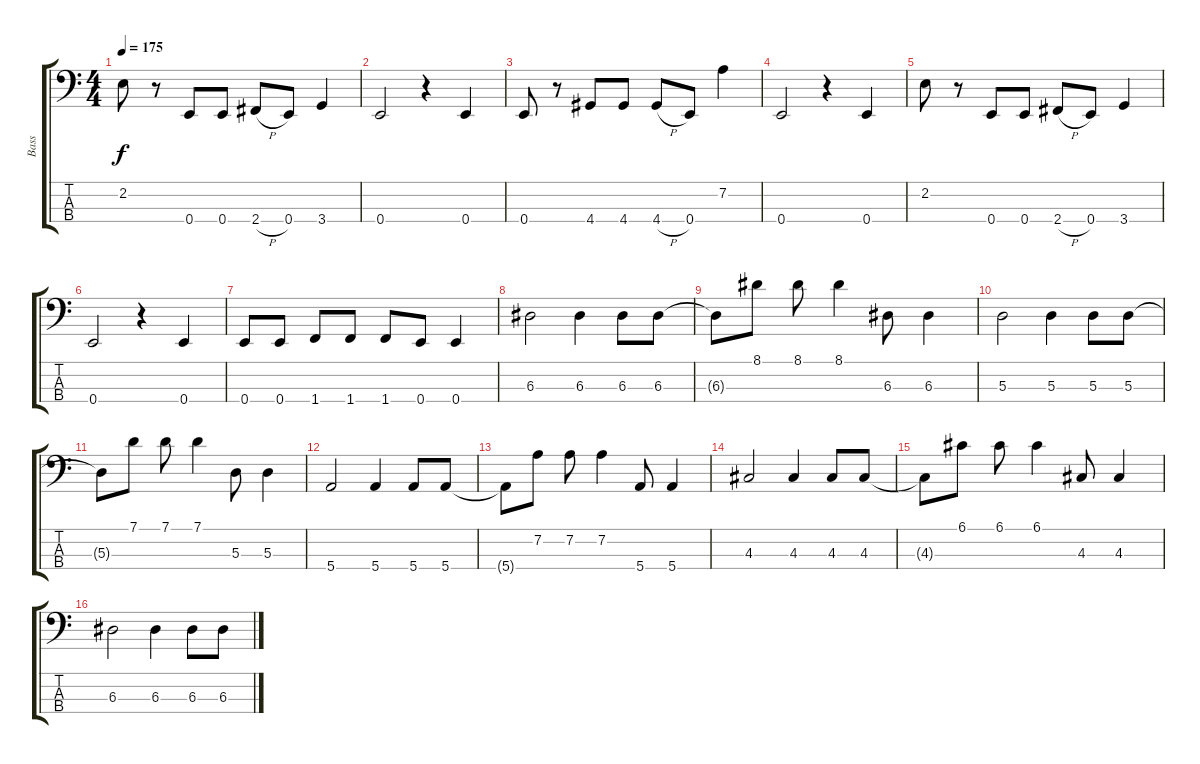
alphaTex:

\track ("Bass" "Bass") {instrument electricbassfinger}
\staff {score tabs}
\tuning (G2 D2 A1 E1) {hide}
\ts (4 4)
\tempo 175
\clef f4
\ks c
2.2.8{dy f} r.8 0.4.8 0.4.8 2.4{h}.8 0.4.8 3.4.4 |
0.4.2 r.4 0.4.4 |
0.4.8 r.8 4.4.8 4.4.8 4.4{h}.8 0.4.8 7.2.4 |
0.4.2 r.4 0.4.4 |
2.2.8 r.8 0.4.8 0.4.8 2.4{h}.8 0.4.8 3.4.4 |
0.4.2 r.4 0.4.4 |
0.4.8 0.4.8 1.4.8 1.4.8 1.4.8 0.4.8 0.4.4 |
6.3.2 6.3.4 6.3.8 6.3.8 |
6.3{t}.8 8.1.8 8.1.8 8.1.4 6.3.8 6.3.4 |
5.3.2 5.3.4 5.3.8 5.3.8 |
5.3{t}.8 7.1.8 7.1.8 7.1.4 5.3.8 5.3.4 |
5.4.2 5.4.4 5.4.8 5.4.8 |
5.4{t}.8 7.2.8 7.2.8 7.2.4 5.4.8 5.4.4 |
4.3.2 4.3.4 4.3.8 4.3.8 |
4.3{t}.8 6.1.8 6.1.8 6.1.4 4.3.8 4.3.4 |
6.3.2 6.3.4 6.3.8 6.3.8
